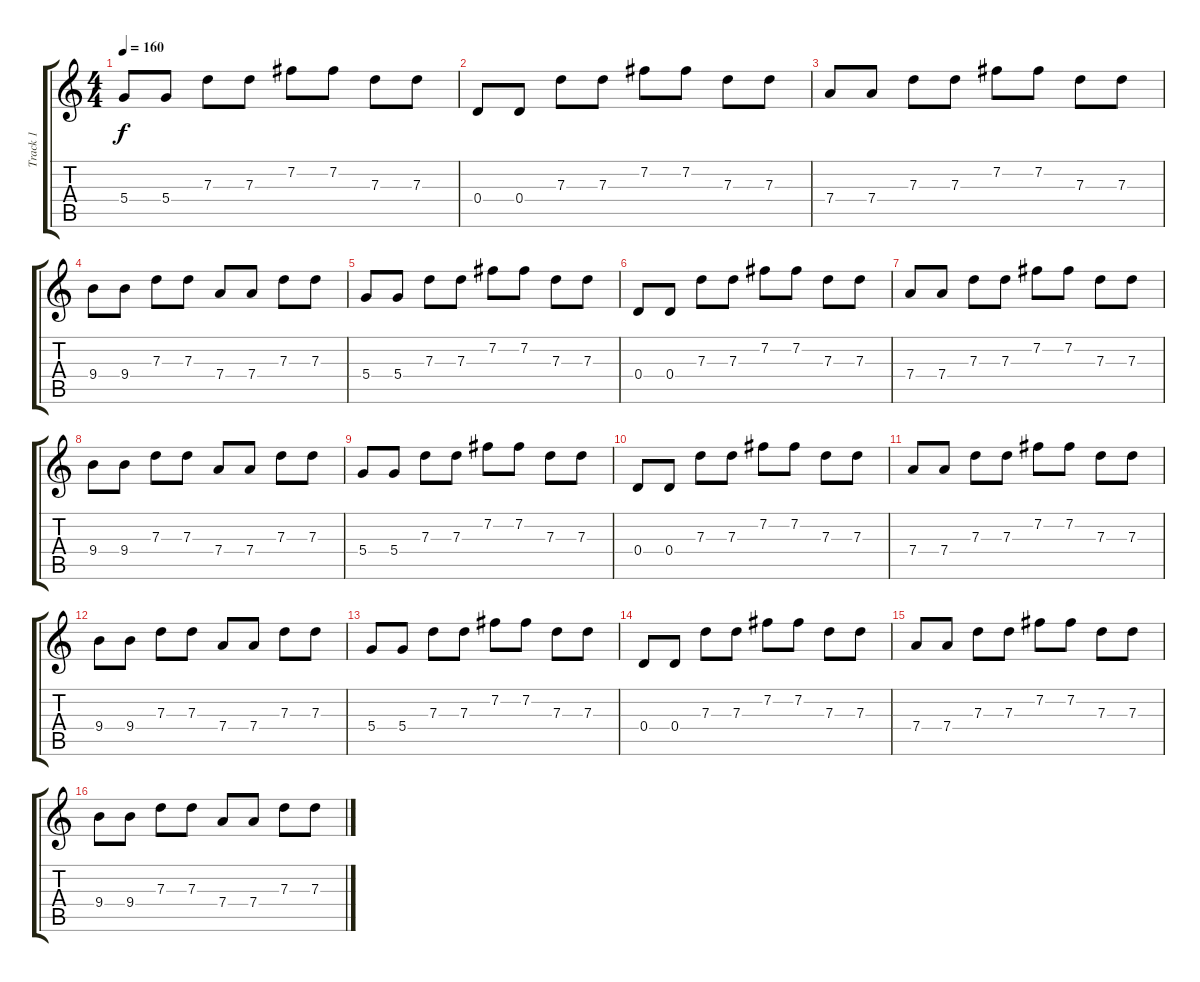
\track ("Track 1" "Track 1") {instrument overdrivenguitar}
\staff {score tabs}
\tuning (E4 B3 G3 D3 A2 E2) {hide}
\ts (4 4)
\tempo 160
\clef g2
\ks c
5.4.8{dy f} 5.4.8 7.3.8 7.3.8 7.2.8 7.2.8 7.3.8 7.3.8 |
0.4.8 0.4.8 7.3.8 7.3.8 7.2.8 7.2.8 7.3.8 7.3.8 |
7.4.8 7.4.8 7.3.8 7.3.8 7.2.8 7.2.8 7.3.8 7.3.8 |
9.4.8 9.4.8 7.3.8 7.3.8 7.4.8 7.4.8 7.3.8 7.3.8 |
5.4.8 5.4.8 7.3.8 7.3.8 7.2.8 7.2.8 7.3.8 7.3.8 |
0.4.8 0.4.8 7.3.8 7.3.8 7.2.8 7.2.8 7.3.8 7.3.8 |
7.4.8 7.4.8 7.3.8 7.3.8 7.2.8 7.2.8 7.3.8 7.3.8 |
9.4.8 9.4.8 7.3.8 7.3.8 7.4.8 7.4.8 7.3.8 7.3.8 |
5.4.8 5.4.8 7.3.8 7.3.8 7.2.8 7.2.8 7.3.8 7.3.8 |
0.4.8 0.4.8 7.3.8 7.3.8 7.2.8 7.2.8 7.3.8 7.3.8 |
7.4.8 7.4.8 7.3.8 7.3.8 7.2.8 7.2.8 7.3.8 7.3.8 |
9.4.8 9.4.8 7.3.8 7.3.8 7.4.8 7.4.8 7.3.8 7.3.8 |
5.4.8 5.4.8 7.3.8 7.3.8 7.2.8 7.2.8 7.3.8 7.3.8 |
0.4.8 0.4.8 7.3.8 7.3.8 7.2.8 7.2.8 7.3.8 7.3.8 |
7.4.8 7.4.8 7.3.8 7.3.8 7.2.8 7.2.8 7.3.8 7.3.8 |
9.4.8 9.4.8 7.3.8 7.3.8 7.4.8 7.4.8 7.3.8 7.3.8
